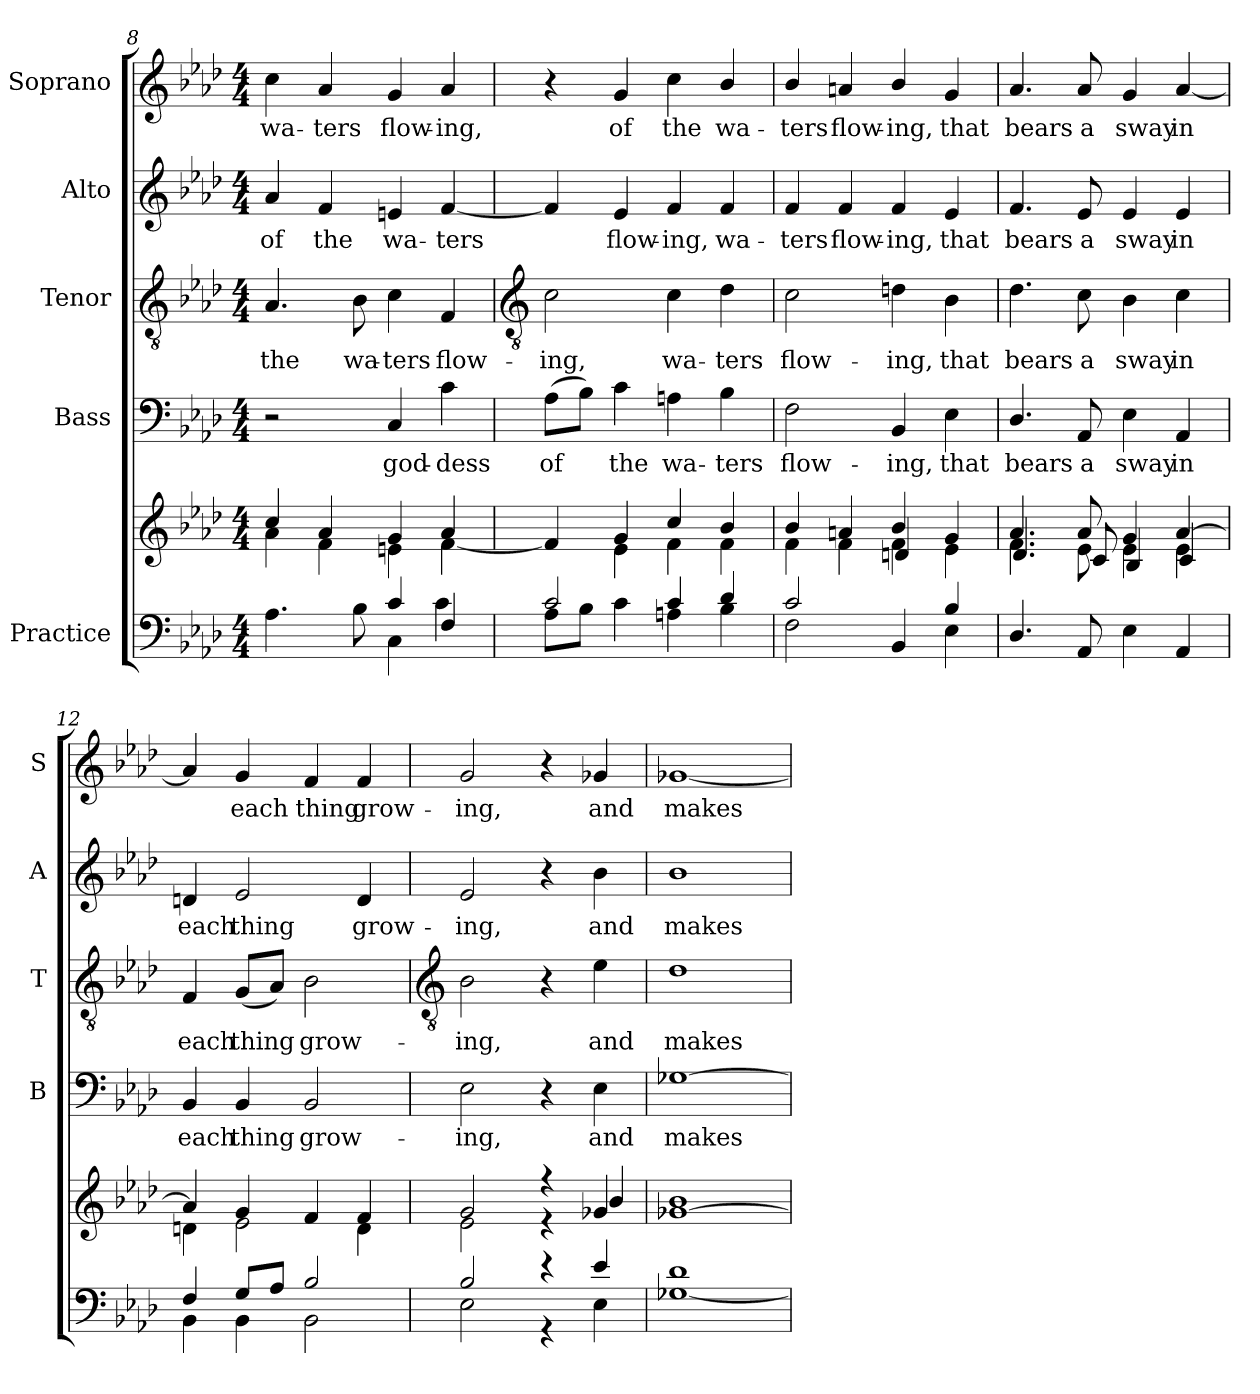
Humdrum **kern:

**kern	**kern	**kern	**text	**kern	**text	**kern	**text	**kern	**text
*part5	*part5	*part4	*part4	*part3	*part3	*part2	*part2	*part1	*part1
*staff6	*staff5	*staff4	*staff4	*staff3	*staff3	*staff2	*staff2	*staff1	*staff1
*I"Practice	*	*I"Bass	*	*I"Tenor	*	*I"Alto	*	*I"Soprano	*
*	*	*I'B	*	*I'T	*	*I'A	*	*I'S	*
*clefF4	*clefG2	*clefF4	*	*clefGv2	*	*clefG2	*	*clefG2	*
*k[b-e-a-d-]	*k[b-e-a-d-]	*k[b-e-a-d-]	*	*k[b-e-a-d-]	*	*k[b-e-a-d-]	*	*k[b-e-a-d-]	*
*A-:	*A-:	*A-:	*	*A-:	*	*A-:	*	*A-:	*
*M4/4	*M4/4	*M4/4	*	*M4/4	*	*M4/4	*	*M4/4	*
=8	=8	=8	=8	=8	=8	=8	=8	=8	=8
*^	*^	*	*	*	*	*	*	*	*
!	!	!	!	!	!	!	!LO:LY:b	!	!LO:LY:b	!	!LO:LY:b
4.A-	2ryy	4cc/	4a-	2r	.	4.A-	the	4a-	of	4cc	wa-
!	!	!	!	!	!	!	!	!	!LO:LY:b	!	!LO:LY:b
.	.	4a-	4f	.	.	.	.	4f	the	4a-	-ters
!	!	!	!	!	!	!	!LO:LY:b	!	!	!	!
8B-	.	.	.	.	.	8B-	wa-	.	.	.	.
!	!	!	!	!	!LO:LY:b	!	!LO:LY:b	!	!LO:LY:b	!	!LO:LY:b
4c	4C\	4g	4en	4C	god-	4c	-ters	4en	wa-	4g	flow-
!	!	!	!	!	!LO:LY:b	!	!LO:LY:b	!	!LO:LY:b	!	!LO:LY:b
4F	4c	4a-	[4f	4c	-dess	4F	flow-	[4f	-ters	4a-	-ing,
!!LO:LB:g=z
=9	=9	=9	=9	=9	=9	=9	=9	=9	=9	=9	=9
*	*	*	*	*	*	*clefGv2	*	*	*	*	*
!	!	!	!	!	!LO:LY:b	!	!LO:LY:b	!	!	!	!
2c/	8A-L	4ryy	4f]	(>8A-L	of	2c	-ing,	4f]	.	4r	.
.	8B-J	.	.	8B-J)	.	.	.	.	.	.	.
!	!	!	!	!	!LO:LY:b	!	!	!	!LO:LY:b	!	!LO:LY:b
.	4c	4g	4e-	4c	the	.	.	4e-	flow-	4g	of
!	!	!	!	!	!LO:LY:b	!	!LO:LY:b	!	!LO:LY:b	!	!LO:LY:b
4c	4An	4cc/	4f	4An	wa-	4c	wa-	4f	-ing,	4cc	the
!	!	!	!	!	!LO:LY:b	!	!LO:LY:b	!	!LO:LY:b	!	!LO:LY:b
4d-	4B-	4b-/	4f	4B-	-ters	4d-	-ters	4f	wa-	4b-/	wa-
=10	=10	=10	=10	=10	=10	=10	=10	=10	=10	=10	=10
*	*	*	*^	*	*	*	*	*	*	*	*
!	!	!	!	!	!	!LO:LY:b	!	!LO:LY:b	!	!LO:LY:b	!	!LO:LY:b
2c	2F	4b-/	4f	2ryy	2F	flow-	2c	flow-	4f	-ters	4b-/	-ters
!	!	!	!	!	!	!	!	!	!	!LO:LY:b	!	!LO:LY:b
.	.	4an	4f	.	.	.	.	.	4f	flow-	4an	flow-
!	!	!	!	!	!	!LO:LY:b	!	!LO:LY:b	!	!LO:LY:b	!	!LO:LY:b
4ryy	4BB-	4b-/	4f	4dn	4BB-	-ing,	4dn	-ing,	4f	-ing,	4b-/	-ing,
!	!	!	!	!	!	!LO:LY:b	!	!LO:LY:b	!	!LO:LY:b	!	!LO:LY:b
4B-	4E-	4g	4e-	4ryy	4E-	that	4B-	that	4e-	that	4g	that
=11	=11	=11	=11	=11	=11	=11	=11	=11	=11	=11	=11	=11
!	!	!	!	!	!	!LO:LY:b	!	!LO:LY:b	!	!LO:LY:b	!	!LO:LY:b
*v	*v	*	*	*	*	*	*	*	*	*	*	*
4.D-/	4.a-	4.f	4.d-	4.D-/	bears	4.d-	bears	4.f	bears	4.a-	bears
!	!	!	!	!	!LO:LY:b	!	!LO:LY:b	!	!LO:LY:b	!	!LO:LY:b
8AA-	8a-	8e-	8c	8AA-	a	8c	a	8e-	a	8a-	a
!	!	!	!	!	!LO:LY:b	!	!LO:LY:b	!	!LO:LY:b	!	!LO:LY:b
4E-	4g	4e-	4B-	4E-	sway	4B-	sway	4e-	sway	4g	sway
!	!	!	!	!	!LO:LY:b	!	!LO:LY:b	!	!LO:LY:b	!	!LO:LY:b
4AA-	[4a-	4e-	4c	4AA-	in	4c	in	4e-	in	[4a-	in
=12	=12	=12	=12	=12	=12	=12	=12	=12	=12	=12	=12
*^	*	*	*	*	*	*	*	*	*	*	*
!	!	!	!	!	!	!LO:LY:b	!	!LO:LY:b	!	!LO:LY:b	!	!
*	*	*	*v	*v	*	*	*	*	*	*	*	*
4F/	4BB-	4a-]	4dn	4BB-	each	4F	each	4dn	each	4a-]	.
!	!	!	!	!	!LO:LY:b	!	!LO:LY:b	!	!LO:LY:b	!	!LO:LY:b
8G/L	4BB-\	4g	2e-\	4BB-	thing	(<8GL	thing	2e-	thing	4g	each
8A-/J	.	.	.	.	.	8A-J)	.	.	.	.	.
!	!	!	!	!	!LO:LY:b	!	!LO:LY:b	!	!	!	!LO:LY:b
2B-	2BB-\	4f	.	2BB-	grow-	2B-	grow-	.	.	4f	thing
!	!	!	!	!	!	!	!	!	!LO:LY:b	!	!LO:LY:b
.	.	4f	4d	.	.	.	.	4d	grow-	4f	grow-
!!LO:LB:g=z
=13	=13	=13	=13	=13	=13	=13	=13	=13	=13	=13	=13
*	*	*	*	*	*	*clefGv2	*	*	*	*	*
!	!	!	!	!	!LO:LY:b	!	!LO:LY:b	!	!LO:LY:b	!	!LO:LY:b
2B-	2E-	2g	2e-	2E-	-ing,	2B-	-ing,	2e-	-ing,	2g	-ing,
4r	4r	4r	4r	4r	.	4r	.	4r	.	4r	.
!	!	!	!	!	!LO:LY:b	!	!LO:LY:b	!	!LO:LY:b	!	!LO:LY:b
4e-	4E-	4g-X	4b-/	4E-	and	4e-	and	4b-	and	4g-X	and
=14	=14	=14	=14	=14	=14	=14	=14	=14	=14	=14	=14
!	!	!	!	!	!LO:LY:b	!	!LO:LY:b	!	!LO:LY:b	!	!LO:LY:b
1d-	[1G-X	[1g-X	1b-	[1G-X	makes	1d-	makes	1b-	makes	[1g-X	makes
*v	*v	*	*	*	*	*	*	*	*	*	*
*	*v	*v	*	*	*	*	*	*	*	*
=	=	=	=	=	=	=	=	=	=
*-	*-	*-	*-	*-	*-	*-	*-	*-	*-
